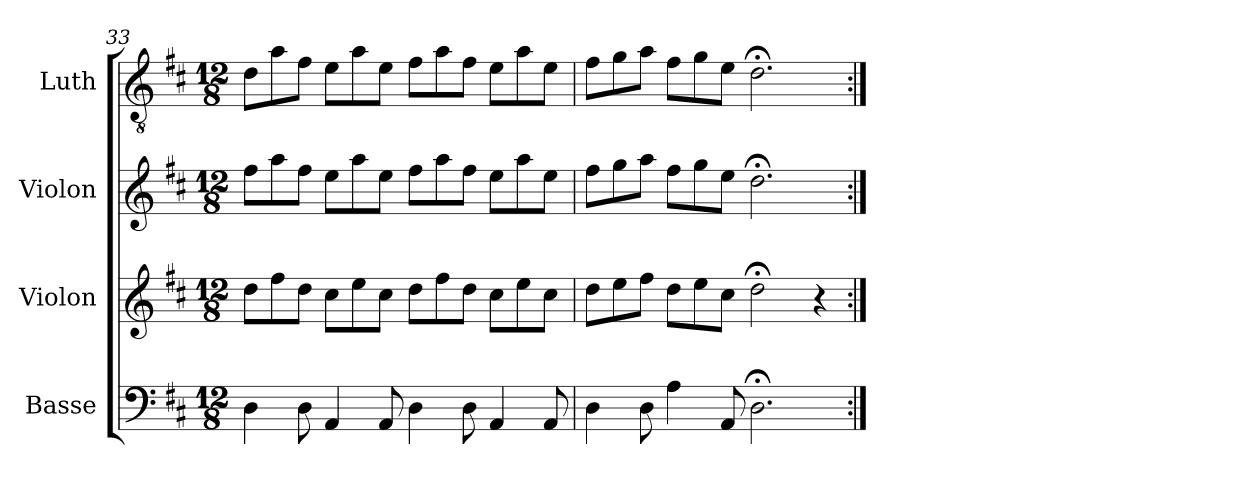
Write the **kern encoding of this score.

**kern	**kern	**kern	**kern
*part4	*part3	*part2	*part1
*staff4	*staff3	*staff2	*staff1
*I"Basse	*I"Violon	*I"Violon	*I"Luth
*	*I'Vln	*I'Vln	*
*clefF4	*clefG2	*clefG2	*clefGv2
*k[f#c#]	*k[f#c#]	*k[f#c#]	*k[f#c#]
*M12/8	*M12/8	*M12/8	*M12/8
=33	=33	=33	=33
4D\	8dd\L	8ff#\L	8d\L
.	8ff#\	8aa\	8a\
8D\	8dd\J	8ff#\J	8f#\J
4AA/	8cc#\L	8ee\L	8e\L
.	8ee\	8aa\	8a\
8AA/	8cc#\J	8ee\J	8e\J
4D\	8dd\L	8ff#\L	8f#\L
.	8ff#\	8aa\	8a\
8D\	8dd\J	8ff#\J	8f#\J
4AA/	8cc#\L	8ee\L	8e\L
.	8ee\	8aa\	8a\
8AA/	8cc#\J	8ee\J	8e\J
=34	=34	=34	=34
4D\	8dd\L	8ff#\L	8f#\L
.	8ee\	8gg\	8g\
8D\	8ff#\J	8aa\J	8a\J
4A\	8dd\L	8ff#\L	8f#\L
.	8ee\	8gg\	8g\
8AA/	8cc#\J	8ee\J	8e\J
2.D;<\	2dd;<\	2.dd;<\	2.d;<\
.	4r	.	.
=:|!	=:|!	=:|!	=:|!
*-	*-	*-	*-
